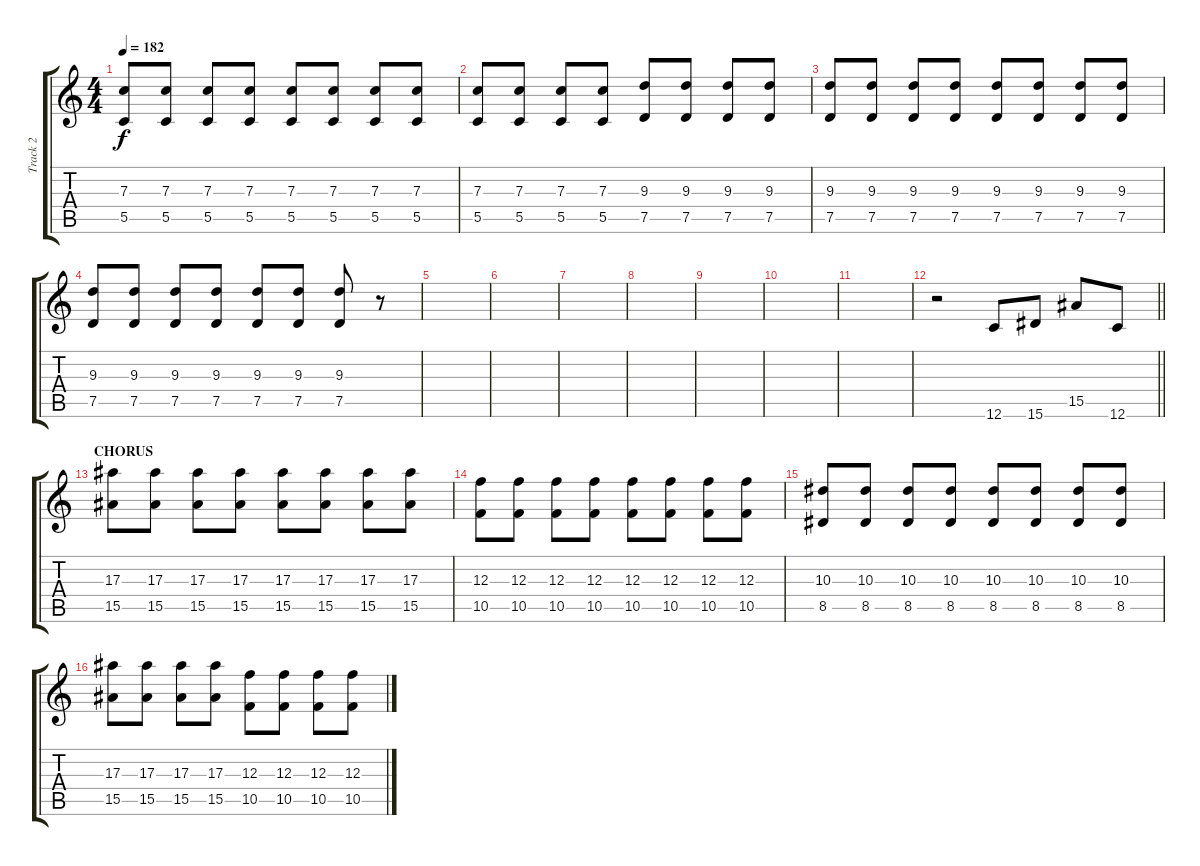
\track ("Track 2" "Track 2") {instrument overdrivenguitar}
\staff {score tabs}
\tuning (D4 A3 F3 C3 G2 C2) {hide}
\ts (4 4)
\tempo 182
\clef g2
\ks c
(7.3 5.5).8{dy f} (7.3 5.5).8 (7.3 5.5).8 (7.3 5.5).8 (7.3 5.5).8 (7.3 5.5).8 (7.3 5.5).8 (7.3 5.5).8 |
(7.3 5.5).8 (7.3 5.5).8 (7.3 5.5).8 (7.3 5.5).8 (9.3 7.5).8 (9.3 7.5).8 (9.3 7.5).8 (9.3 7.5).8 |
(9.3 7.5).8 (9.3 7.5).8 (9.3 7.5).8 (9.3 7.5).8 (9.3 7.5).8 (9.3 7.5).8 (9.3 7.5).8 (9.3 7.5).8 |
(9.3 7.5).8 (9.3 7.5).8 (9.3 7.5).8 (9.3 7.5).8 (9.3 7.5).8 (9.3 7.5).8 (9.3 7.5).8 r.8 |
|
|
|
|
|
|
|
\barLineRight lightlight
r.2 12.6.8 15.6.8 15.5.8 12.6.8 |
\section ("" "CHORUS")
(17.3 15.5).8 (17.3 15.5).8 (17.3 15.5).8 (17.3 15.5).8 (17.3 15.5).8 (17.3 15.5).8 (17.3 15.5).8 (17.3 15.5).8 |
(12.3 10.5).8 (12.3 10.5).8 (12.3 10.5).8 (12.3 10.5).8 (12.3 10.5).8 (12.3 10.5).8 (12.3 10.5).8 (12.3 10.5).8 |
(10.3 8.5).8 (10.3 8.5).8 (10.3 8.5).8 (10.3 8.5).8 (10.3 8.5).8 (10.3 8.5).8 (10.3 8.5).8 (10.3 8.5).8 |
(17.3 15.5).8 (17.3 15.5).8 (17.3 15.5).8 (17.3 15.5).8 (12.3 10.5).8 (12.3 10.5).8 (12.3 10.5).8 (12.3 10.5).8
